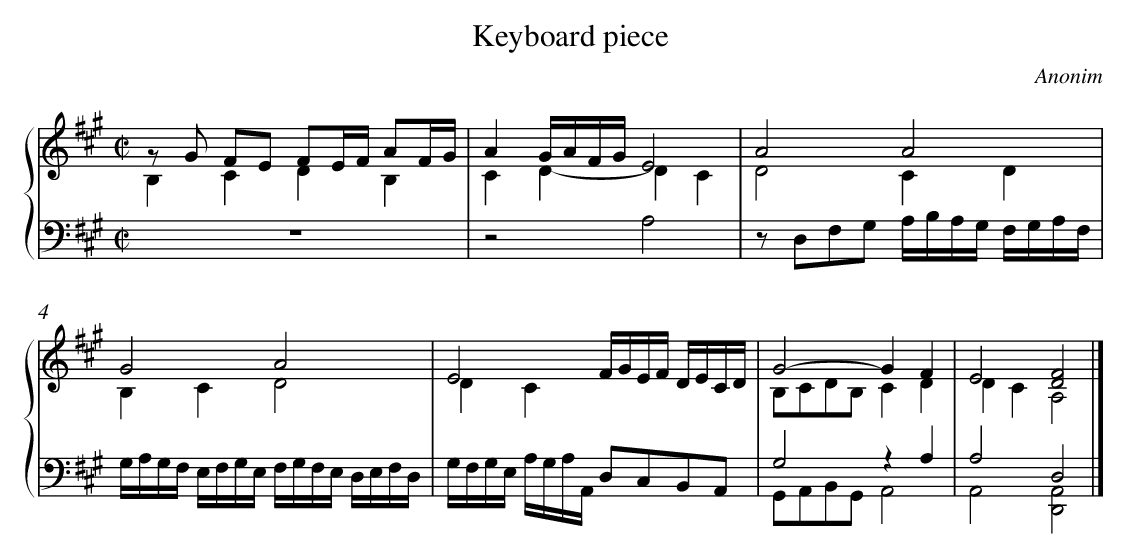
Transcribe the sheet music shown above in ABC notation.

X:1
T: Keyboard piece
C: Anonim
L: 1/16
M: C|
%%staves {1 2}
V: 1
V: 2 clef=bass
K: A
[V:1] z2 G2 F2E2 F2EF A2FG & B,4C4D4B,4 |
[V:2] z16 |
[V:1] A4GAFGE8 & C4D4-D4C4 |
[V:2] z8A,8 |
[V:1] A8A8 & D8C4D4 |
[V:2] z2 D,2F,2G,2 A,B,A,G, F,G,A,F, |
[V:1] G8A8 & B,4C4D8 |
[V:2] G,A,G,F, E,F,G,E, F,G,F,E, D,E,F,D, |
[V:1] E8FGEF DECD & D4C4x8 |
[V:2] G,F,G,E, A,G,A,A,, D,2C,2B,,2A,,2 |
[V:1] G8-G4F4 & B,2C2D2B,2C4D4 |
[V:2] G,8z4A,4 & G,,2A,,2B,,2G,,2A,,8 |
[V:1] E8[F8D8] & D4C4A,8 |]
[V:2] A,8D,8 & A,,8[A,,8D,,8] |]
